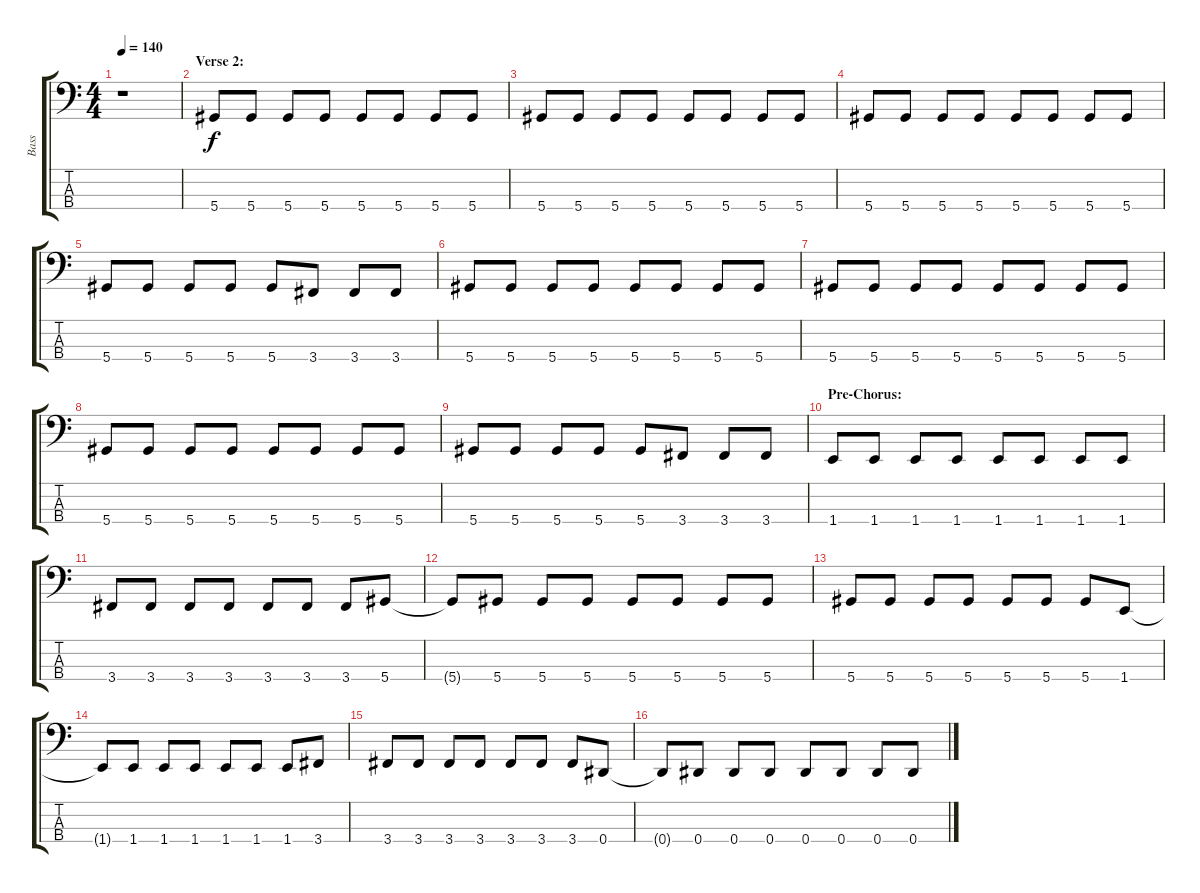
\track ("Bass" "Bass") {instrument electricbasspick}
\staff {score tabs}
\tuning (Gb2 Db2 Ab1 Eb1) {hide}
\ts (4 4)
\tempo 140
\clef f4
\ks c
r.1{dy f} |
\section ("" "Verse 2:")
5.4.8 5.4.8 5.4.8 5.4.8 5.4.8 5.4.8 5.4.8 5.4.8 |
5.4.8 5.4.8 5.4.8 5.4.8 5.4.8 5.4.8 5.4.8 5.4.8 |
5.4.8 5.4.8 5.4.8 5.4.8 5.4.8 5.4.8 5.4.8 5.4.8 |
5.4.8 5.4.8 5.4.8 5.4.8 5.4.8 3.4.8 3.4.8 3.4.8 |
5.4.8 5.4.8 5.4.8 5.4.8 5.4.8 5.4.8 5.4.8 5.4.8 |
5.4.8 5.4.8 5.4.8 5.4.8 5.4.8 5.4.8 5.4.8 5.4.8 |
5.4.8 5.4.8 5.4.8 5.4.8 5.4.8 5.4.8 5.4.8 5.4.8 |
5.4.8 5.4.8 5.4.8 5.4.8 5.4.8 3.4.8 3.4.8 3.4.8 |
\section ("" "Pre-Chorus:")
1.4.8 1.4.8 1.4.8 1.4.8 1.4.8 1.4.8 1.4.8 1.4.8 |
3.4.8 3.4.8 3.4.8 3.4.8 3.4.8 3.4.8 3.4.8 5.4.8 |
5.4{t}.8 5.4.8 5.4.8 5.4.8 5.4.8 5.4.8 5.4.8 5.4.8 |
5.4.8 5.4.8 5.4.8 5.4.8 5.4.8 5.4.8 5.4.8 1.4.8 |
1.4{t}.8 1.4.8 1.4.8 1.4.8 1.4.8 1.4.8 1.4.8 3.4.8 |
3.4.8 3.4.8 3.4.8 3.4.8 3.4.8 3.4.8 3.4.8 0.4.8 |
0.4{t}.8 0.4.8 0.4.8 0.4.8 0.4.8 0.4.8 0.4.8 0.4.8
